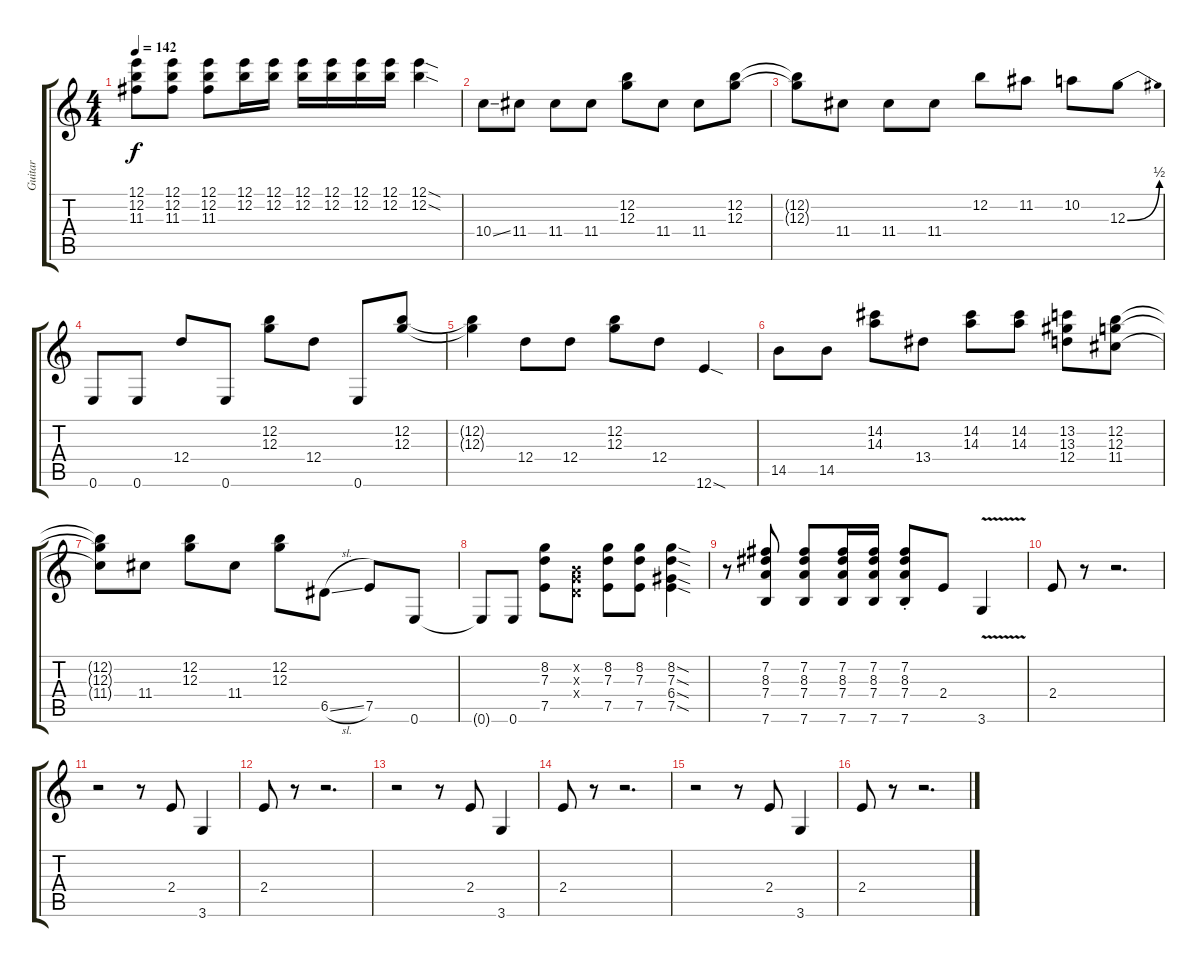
\track ("Guitar" "Guitar") {instrument overdrivenguitar}
\staff {score tabs}
\tuning (E4 B3 G3 D3 A2 E2) {hide}
\ts (4 4)
\tempo 142
\clef g2
\ks c
(12.1 12.2 11.3).8{dy f} (12.1 12.2 11.3).8 (12.1 12.2 11.3).8 (12.1 12.2).16 (12.1 12.2).16 (12.1 12.2).16 (12.1 12.2).16 (12.1 12.2).16 (12.1 12.2).16 (12.1{sod} 12.2{sod}).4 |
10.4{ss}.8 11.4.8 11.4.8 11.4.8 (12.2 12.3).8 11.4.8 11.4.8 (12.2 12.3).8 |
(12.2{t} 12.3{t}).8 11.4.8 11.4.8 11.4.8 12.2.8 11.2.8 10.2.8 12.3{be (bend 0 0 60 2)}.8 |
0.6.8 0.6.8 12.4.8 0.6.8 (12.2 12.3).8 12.4.8 0.6.8 (12.2 12.3).8 |
(12.2{t} 12.3{t}).4 12.4.8 12.4.8 (12.2 12.3).8 12.4.8 12.6{sod}.4 |
14.5.8 14.5.8 (14.2 14.3).8 13.4.8 (14.2 14.3).8 (14.2 14.3).8 (13.2 13.3 12.4).8 (12.2 12.3 11.4).8 |
(12.2{t} 12.3{t} 11.4{t}).8 11.4.8 (12.2 12.3).8 11.4.8 (12.2 12.3).8 6.5{sl}.8 7.5.8 0.6.8 |
0.6{t}.8 0.6.8 (8.2 7.3 7.5).8 (0.2{x} 0.3{x} 0.4{x}).8 (8.2 7.3 7.5).8 (8.2 7.3 7.5).8 (8.2{sod} 7.3{sod} 6.4{sod} 7.5{sod}).4 |
r.8 (7.2 8.3 7.4 7.6).8 (7.2 8.3 7.4 7.6).8 (7.2 8.3 7.4 7.6).16 (7.2 8.3 7.4 7.6).16 (7.2{st} 8.3{st} 7.4{st} 7.6{st}).8 2.4.8 3.6{v}.4 |
2.4.8 r.8 r.2{d} |
r.2 r.8 2.4.8 3.6.4 |
2.4.8 r.8 r.2{d} |
r.2 r.8 2.4.8 3.6.4 |
2.4.8 r.8 r.2{d} |
r.2 r.8 2.4.8 3.6.4 |
2.4.8 r.8 r.2{d}
